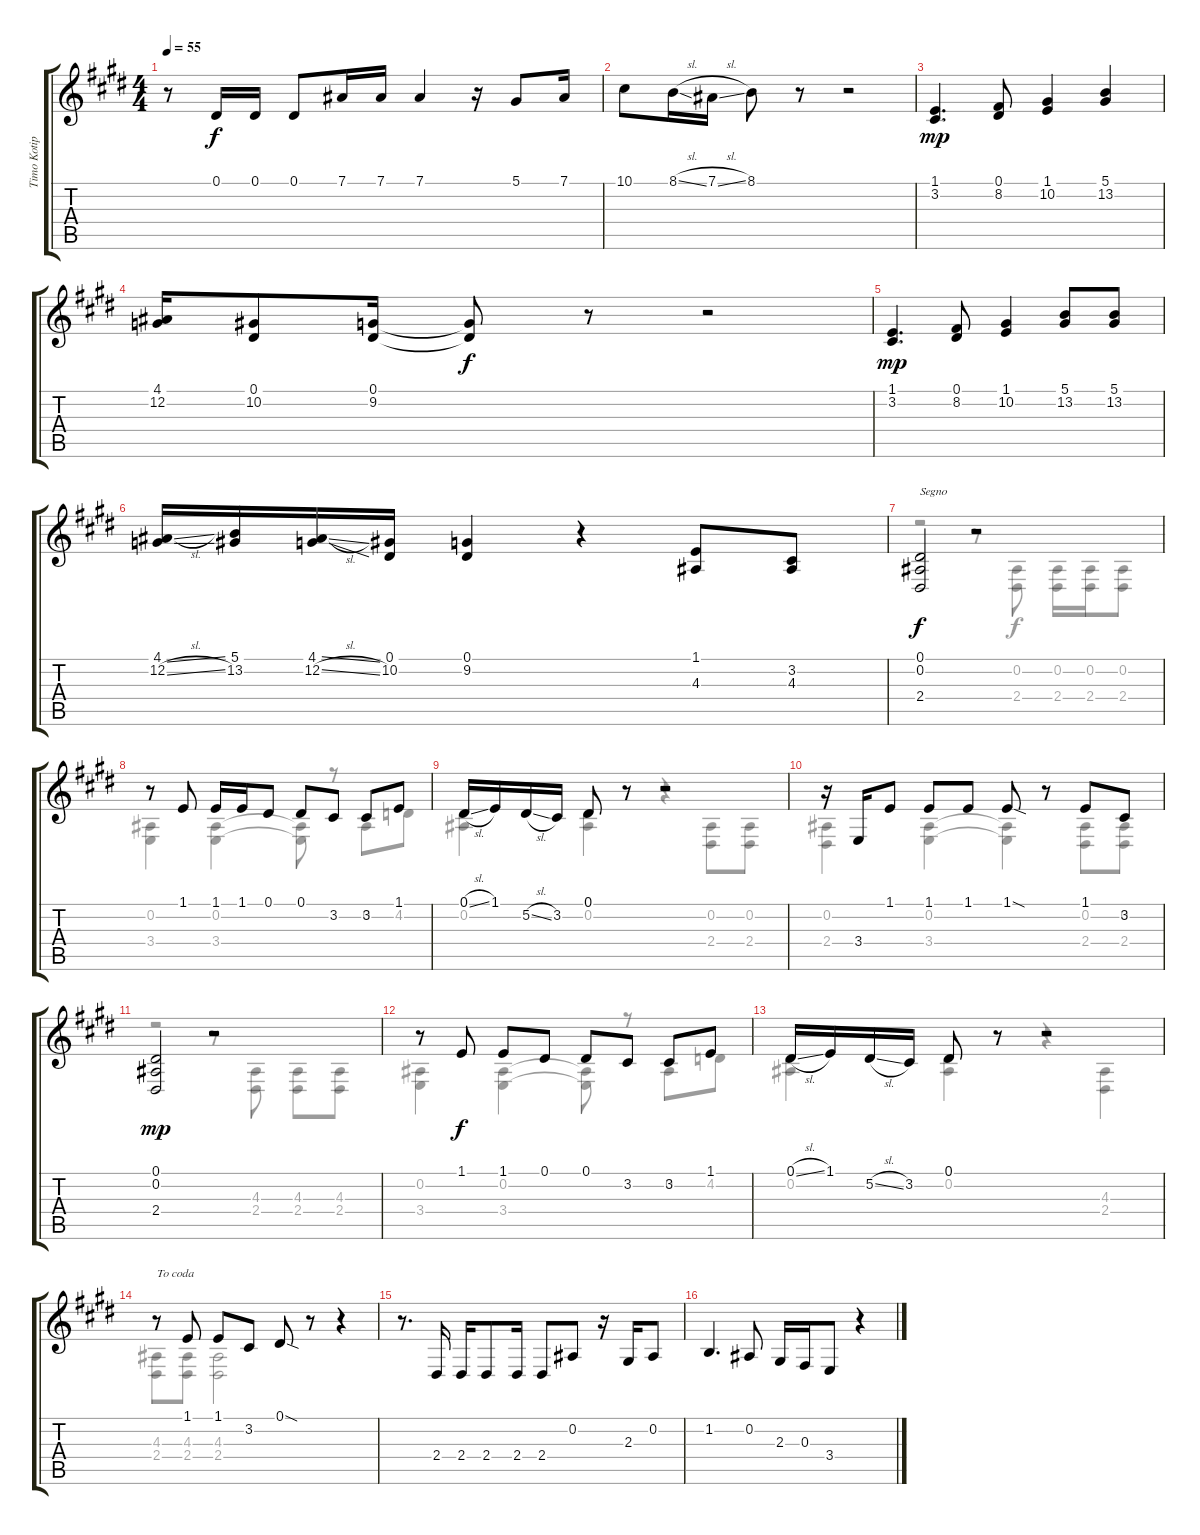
\track ("Timo Kotipelto" "Timo Kotip") {instrument choiraahs}
\staff {score tabs}
\tuning (Eb4 Bb3 Gb3 Db3 Ab2 Eb2) {hide}
\voice
\ts (4 4)
\tempo 55
\clef g2
\ks e
r.8{dy f} 0.1.16 0.1.16 0.1.8 7.1.16 7.1.16 7.1.4 r.16 5.1.8 7.1.16 |
10.1.8 8.1{sl}.16 7.1{sl}.16 8.1.8 r.8 r.2 |
(1.1 3.2).4{d dy mp} (0.1 8.2).8 (1.1 10.2).4 (5.1 13.2).4 |
(4.1 12.2).16 (0.1 10.2).8 (0.1 9.2).16 (0.1{t} 9.2{t}).8{dy f} r.8 r.2 |
(1.1 3.2).4{d dy mp} (0.1 8.2).8 (1.1 10.2).4 (5.1 13.2).8 (5.1 13.2).8 |
(4.1{sl} 12.2{sl}).16 (5.1 13.2).16 (4.1{sl} 12.2{sl}).16 (0.1 10.2).16 (0.1 9.2).4 r.4 (1.1 4.3).8 (3.2 4.3).8 |
(0.1 0.2 2.4).2{txt "Segno" dy f} r.2 |
r.8 1.1.8 1.1.16 1.1.16 0.1.8 0.1.8 3.2.8 3.2.8 1.1.8 |
0.1{sl}.16 1.1.16 5.2{sl}.16 3.2.16 0.1.8 r.8 r.2 |
r.16 3.4.16 1.1.8 1.1.8 1.1.8 1.1{sod}.8 r.8 1.1.8 3.2.8 |
(0.1 0.2 2.4).2{dy mp} r.2 |
r.8 1.1.8{dy f} 1.1.8 0.1.8 0.1.8 3.2.8 3.2.8 1.1.8 |
0.1{sl}.16 1.1.16 5.2{sl}.16 3.2.16 0.1.8 r.8 r.2 |
r.8{txt "To coda"} 1.1.8 1.1.8 3.2.8 0.1{sod}.8 r.8 r.4 |
r.8{d} 2.4.16 2.4.16 2.4.8 2.4.16 2.4.8 0.2.8 r.16 2.3.16 0.2.8 |
1.2.4{d} 0.2.8 2.3.16 0.3.16 3.4.8 r.4
\voice
\clef g2
\ottava regular
\simile none
\ks e
|
|
|
|
|
|
r.2 r.8 (0.2 2.4).8 (0.2 2.4).16 (0.2 2.4).16 (0.2 2.4).8 |
(0.2 3.4).4 (0.2 3.4).4 (0.2{t} 3.4{t}).8 r.8 0.2.8 4.2.8 |
(0.1 0.2).4 (0.1 0.2).4 r.4 (0.2 2.4).8 (0.2 2.4).8 |
(0.2 2.4).4 (0.2 3.4).4 (0.2{t} 3.4{t}).4 (0.2 2.4).8 (0.2 2.4).8 |
r.2 r.8 (4.3 2.4).8 (4.3 2.4).8 (4.3 2.4).8 |
(0.2 3.4).4 (0.2 3.4).4 (0.2{t} 3.4{t}).8 r.8 0.2.8 4.2.8 |
(0.1 0.2).4 (0.1 0.2).4 r.4 (4.3 2.4).4 |
(4.3 2.4).8 (4.3 2.4).8 (4.3 2.4).2 r.4 |
|
